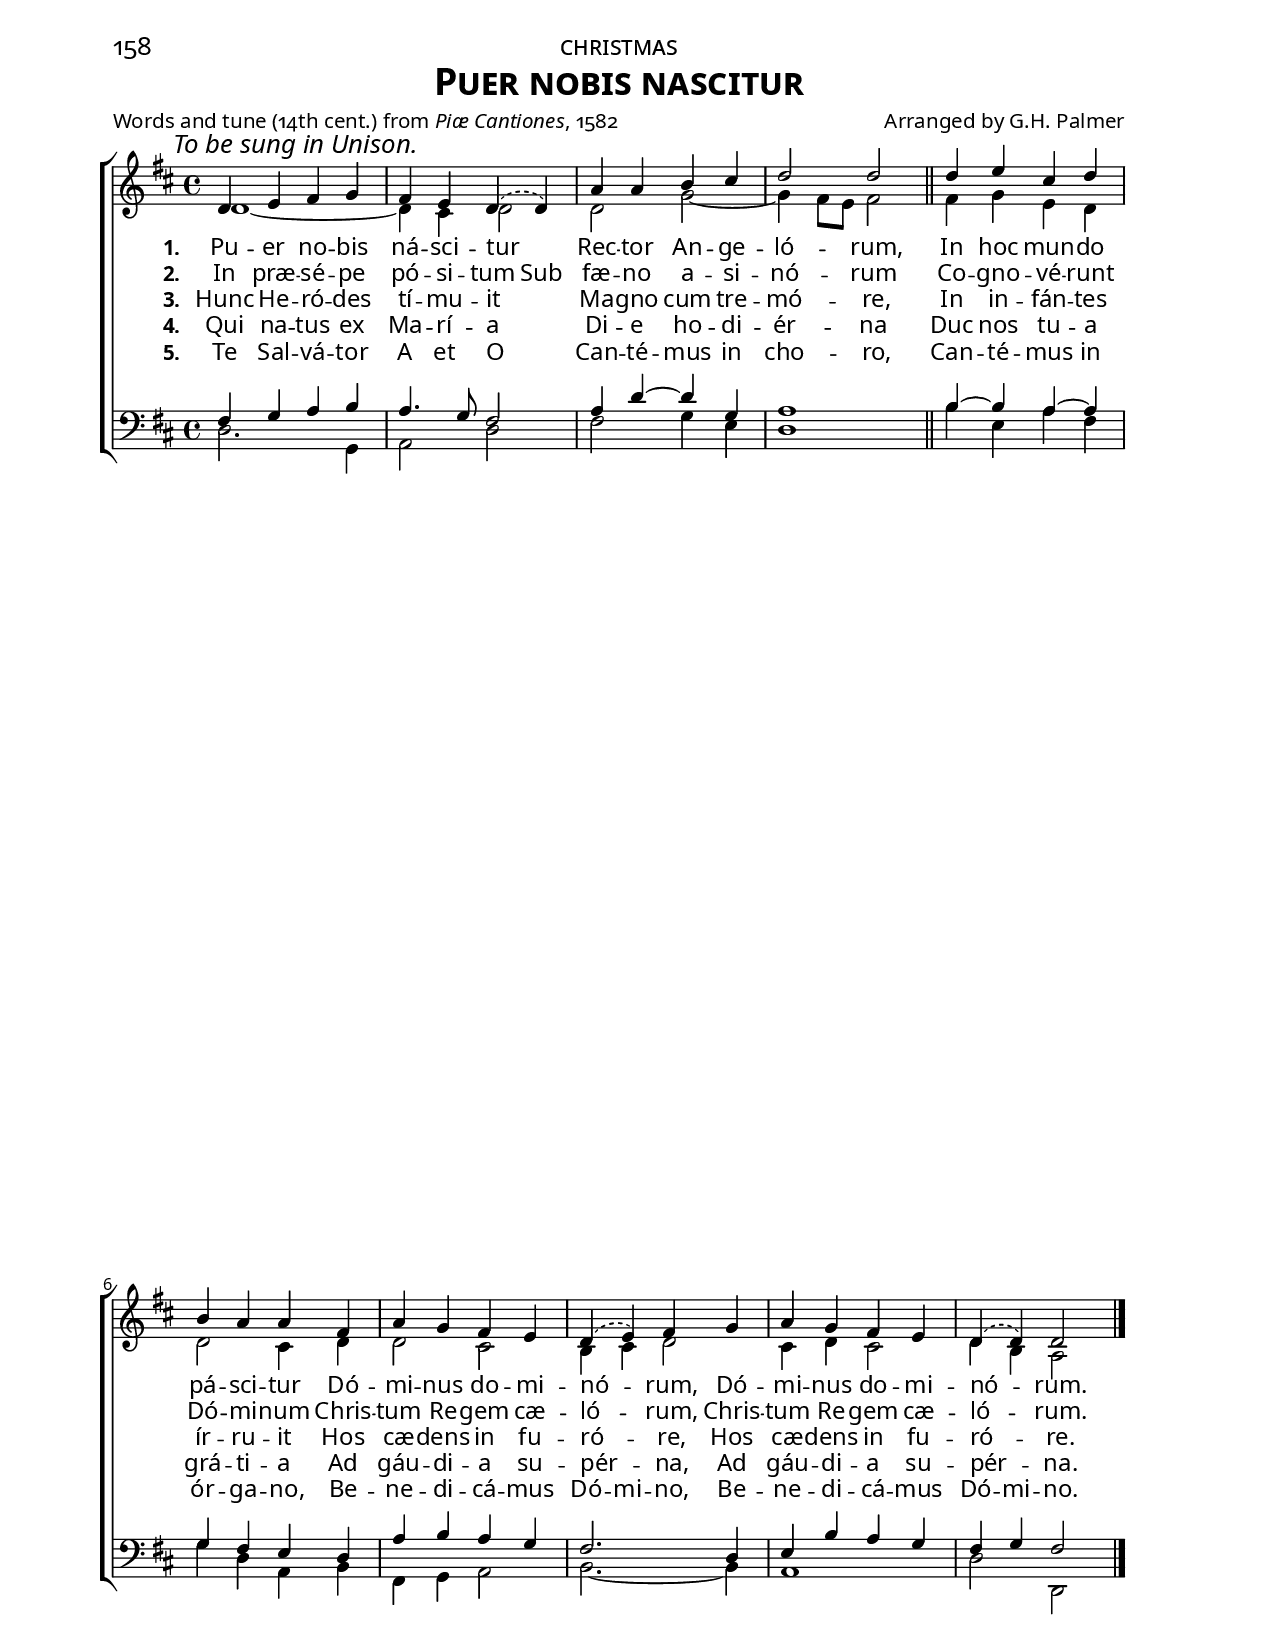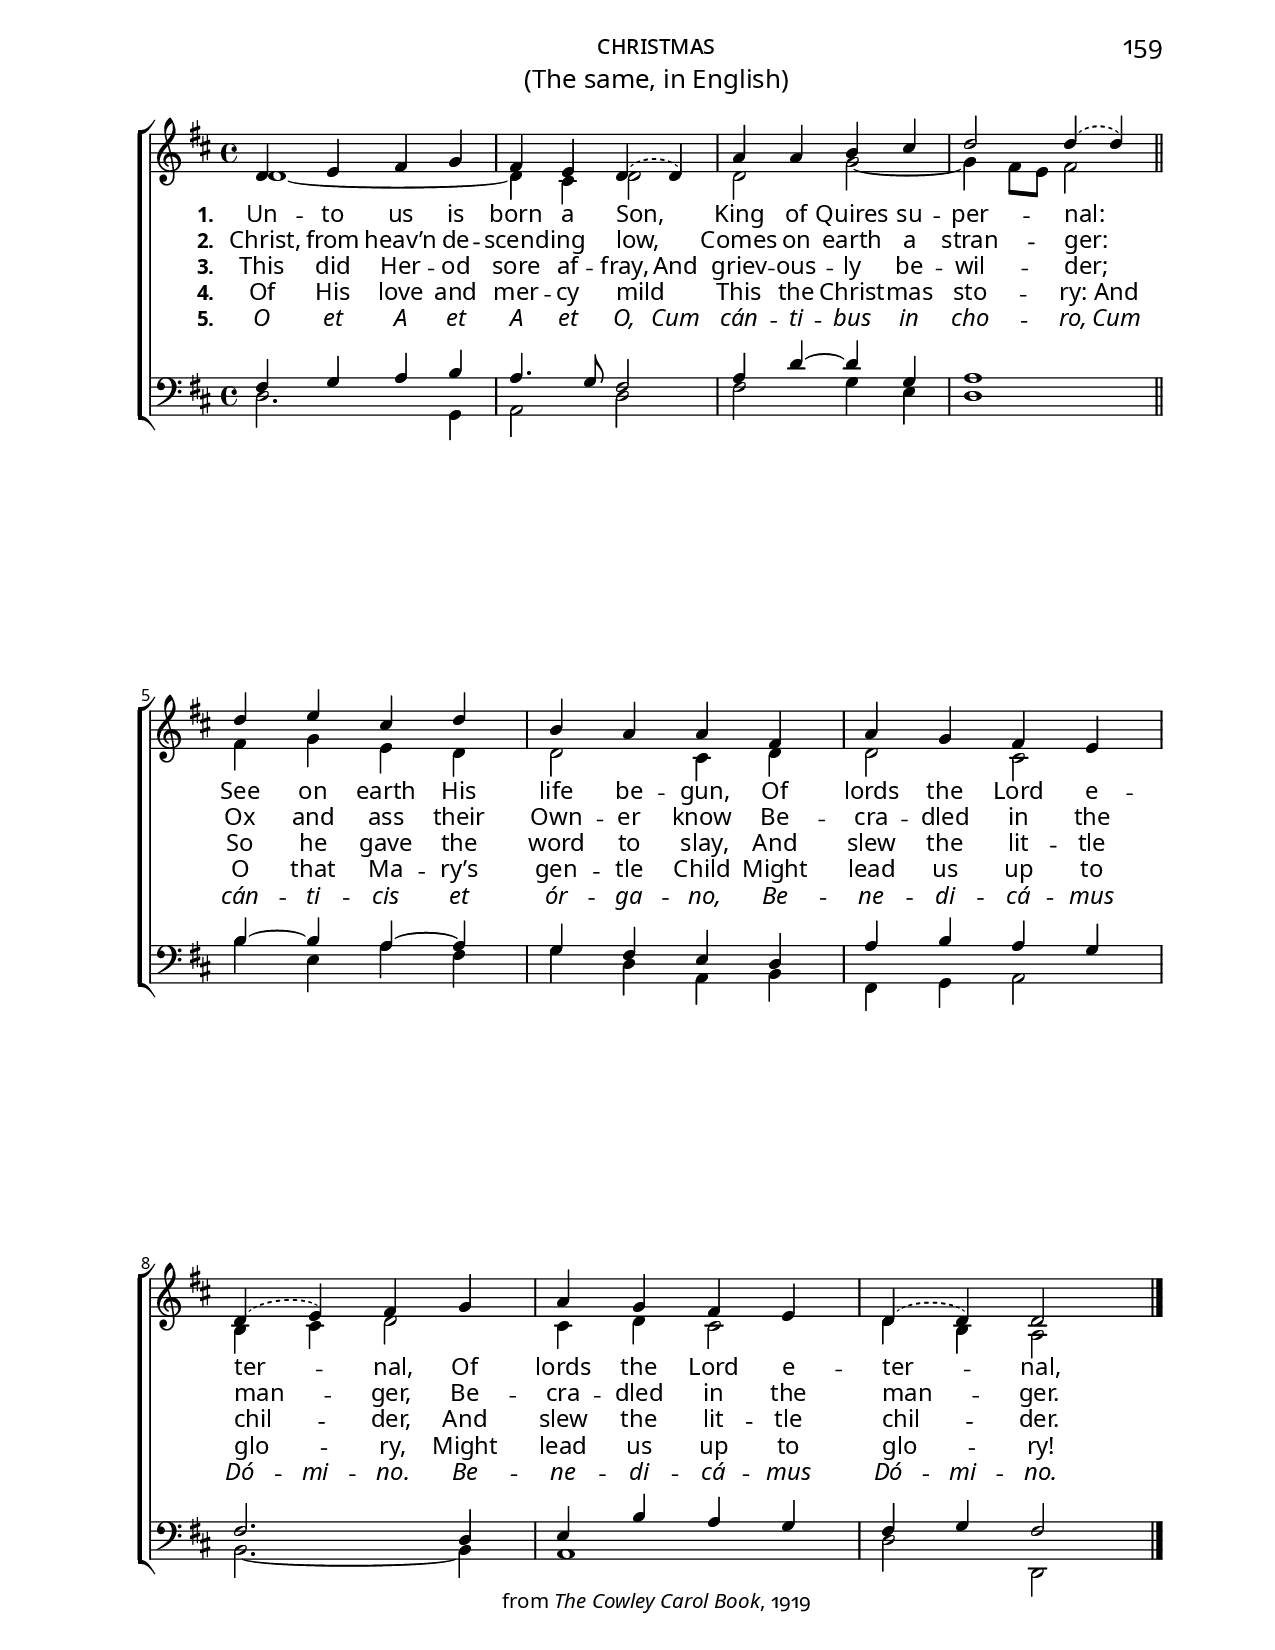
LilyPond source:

\version "2.14.2"
\include "util.ly"
\paper {
  print-all-headers = ##t
  paper-height = 11\in
  paper-width = 8.5\in
  indent = 0\in
  %system-system-spacing = #'((basic-distance . 10) (padding . 0))
  system-system-spacing =
    #'((basic-distance . 0)
       (minimum-distance . 0)
       (padding . -10)
       (stretchability . 100))
  score-markup-spacing =
    #'((basic-distance . 0)
       (minimum-distance . 0)
       (padding . 0)
       (stretchability . 75))
  markup-system-spacing = 
    #'((basic-distance . 0)
       (minimum-distance . 0)
       (padding . 0)
       (stretchability . 0))
  last-bottom-spacing = 
    #'((basic-distance . 0)
       (minimum-distance . 0)
       (padding . -0.5)
       (stretchability . 0))
  ragged-last-bottom = ##f
  ragged-bottom = ##f
  two-sided = ##t
  inner-margin = 1\in
  outer-margin = 0.75\in
  top-margin = 0.26\in
  bottom-margin = 0.25\in
  first-page-number = #158
  print-first-page-number = ##t
  headerLine = \markup{\override #'(font-name . "Garamond Premier Pro") \smallCapsOldStyle"christmas"}
  oddHeaderMarkup = \markup\fill-line{
     \override #'(font-name . "Garamond Premier Pro")\abs-fontsize #12.5
     \combine 
        \fill-line{"" \on-the-fly #print-page-number-check-first
        \oldStylePageNum""
        }
        \fill-line{\headerLine}
  }
  evenHeaderMarkup = \markup {
     \override #'(font-name . "Garamond Premier Pro")\abs-fontsize #12.5
     \combine
        \on-the-fly #print-page-number-check-first
        \oldStylePageNum""
        \fill-line{\headerLine}
  }
}
#(set-global-staff-size 18) \paper{ #(define fonts (make-pango-font-tree "Garamond Premier Pro" "Garamond Premier Pro" "Garamond Premier Pro" (/ 18 20))) }
global = {
  \key d \major
  \time 4/4
  \autoBeamOff
  \override DynamicLineSpanner #'staff-padding = #0.0
  \override DynamicLineSpanner #'Y-extent = #'(-1 . 1)
}

sopMusic = \relative c' {
  \once \override Score.RehearsalMark #'self-alignment-X = #LEFT
  \mark \markup\italic"To be sung in Unison."
  d4 e fis g |
  fis e \slurDashed d4( d) |
  a'4 a b cis |
  d2 d2 \bar "||"
  d4 e cis d |
  
  b a a fis |
  a g fis e |
  d( e) fis g |
  a g fis e |
  d4( d) d2 \bar "|."
}
sopWords = \lyricmode {
  
}

altoMusic = \relative c' {
  d1~|
  d4 cis d2 |
  d g~ |
  g4 fis8[ e] fis2 \bar "||"
  fis4 g e d |
  
  d2 cis4 d |
  d2 cis |
  b4 cis d2 |
  cis4 d cis2 |
  d4 b a2 \bar "|."
}
altoWords = \lyricmode {
  \set stanza = #"1. "
  Pu -- er no -- bis ná -- sci -- tur
  Rec -- tor An -- ge -- ló -- rum,
  In hoc mun -- do pá -- sci -- tur
  Dó -- mi -- nus do -- mi -- nó -- rum,
  Dó -- mi -- nus do -- mi -- nó -- rum.
}
altoWordsII = \lyricmode {
  \set stanza = #"2. "
  \set ignoreMelismata = ##t
  In præ -- sé -- pe pó -- si -- tum
  Sub fæ -- no
  \unset ignoreMelismata
  a -- si -- nó -- rum
  Co -- gno -- vé -- runt Dó -- mi -- num
  Chris -- tum Re -- gem cæ -- ló -- rum,
  Chris -- tum Re -- gem cæ -- ló -- rum.
}
altoWordsIII = \lyricmode {
  \set stanza = #"3. "
  Hunc He -- ró -- des tí -- mu -- it
  Ma -- gno cum tre -- mó -- re,
  In in -- fán -- tes ír -- ru -- it
  Hos cæ -- dens in fu -- ró -- re,
  Hos cæ -- dens in fu -- ró -- re.
}
altoWordsIV = \lyricmode {
  \set stanza = #"4. "
  Qui na -- tus ex Ma -- rí -- a
  Di -- e ho -- di -- ér -- na
  Duc nos tu -- a grá -- ti -- a
  Ad gáu -- di -- a su -- pér -- na,
  Ad gáu -- di -- a su -- pér -- na.
}
altoWordsV = \lyricmode {
  \set stanza = #"5. "
  Te Sal -- vá -- tor A et O
  Can -- té -- mus in cho -- ro,
  Can -- té -- mus in ór -- ga -- no,
  \set ignoreMelismata = ##t
  Be -- ne -- di -- cá -- mus Dó -- mi -- no,
  Be -- ne -- di -- cá -- mus Dó -- mi -- no.
}
altoWordsVI = \lyricmode {
  \set stanza = #"6. "
  \set ignoreMelismata = ##t
}
tenorMusic = \relative c' {
  fis,4 g a b |
  a4. g8 fis2 |
  a4 d~ d g, |
  a1 \bar "||"
  b4~b a~ a |
  
  g fis e d |
  a' b a g |
  fis2. d4 |
  e b' a g |
  fis g fis2 \bar "|."
}
tenorWords = \lyricmode {

}

bassMusic = \relative c {
  d2. g,4 |
  a2 d |
  fis g4 e |
  d1 \bar "||"
  b'4 e, a fis |
  
  g d a b |
  fis g a2 |
  b2.~ b4 |
  a1 |
  d2 d, \bar "|."
}
bassWords = \lyricmode {

}

pianoRH = \relative c' {
  
}
pianoLH = \relative c' {
  
}

\score {
  <<
   \new ChoirStaff <<
    \new Staff = women <<
      \new Voice = "sopranos" { \voiceOne << \global \sopMusic >> }
      \new Voice = "altos" { \voiceTwo << \global \altoMusic >> }
    >>
    \new Lyrics \with { alignAboveContext = #"women" \override VerticalAxisGroup #'nonstaff-relatedstaff-spacing = #'((basic-distance . 1))} \lyricsto "sopranos" \sopWords
    \new Lyrics = "altosVI"  \with { alignBelowContext = #"women" } \lyricsto "sopranos" \altoWordsVI
    \new Lyrics = "altosV"  \with { alignBelowContext = #"women" } \lyricsto "sopranos" \altoWordsV
    \new Lyrics = "altosIV"  \with { alignBelowContext = #"women" } \lyricsto "sopranos" \altoWordsIV
    \new Lyrics = "altosIII"  \with { alignBelowContext = #"women" } \lyricsto "sopranos" \altoWordsIII
    \new Lyrics = "altosII"  \with { alignBelowContext = #"women" } \lyricsto "sopranos" \altoWordsII
    \new Lyrics = "altos"  \with { alignBelowContext = #"women" } \lyricsto "sopranos" \altoWords
   \new Staff = men <<
      \clef bass
      \new Voice = "tenors" { \voiceOne << \global \tenorMusic >> }
      \new Voice = "basses" { \voiceTwo << \global \bassMusic >> }
    >>
    \new Lyrics \with { alignAboveContext = #"men" \override VerticalAxisGroup #'nonstaff-relatedstaff-spacing = #'((basic-distance . 1)) } \lyricsto "tenors" \tenorWords
    \new Lyrics \with { alignBelowContext = #"men" \override VerticalAxisGroup #'nonstaff-relatedstaff-spacing = #'((basic-distance . 1)) } \lyricsto "basses" \bassWords
  >>
%    \new PianoStaff << \new Staff { \new Voice { \pianoRH } } \new Staff { \clef "bass" \pianoLH } >>
  >>
  \layout {
  \context {
    \Lyrics
    \override LyricText #'font-size = #1.3
  }
%6.14 \context {\Lyrics\override LyricText #'font-size = #0.9 }
    \context {
      \Score
      %\override SpacingSpanner #'base-shortest-duration = #(ly:make-moment 1 8)
      %\override SpacingSpanner #'common-shortest-duration = #(ly:make-moment 1 4)
    }
    \context {
      % Remove all empty staves
      % \Staff \RemoveEmptyStaves \override VerticalAxisGroup #'remove-first = ##t
    }
    \context {
      \Lyrics
      \override LyricText #'X-offset = #center-on-word
    }
  }
  \header {
    title = \markup{\override #'(font-name . "Garamond Premier Pro Semibold"){ \abs-fontsize #18 \smallCapsOldStyle"Puer nobis nascitur"}}
    poet = \markup\concat{\oldStyleNum"Words and tune (14th cent.) from " \italic"Piæ Cantiones" \oldStyleNum", 1582"}
    composer = \markup\oldStyleNum"Arranged by G.H. Palmer"
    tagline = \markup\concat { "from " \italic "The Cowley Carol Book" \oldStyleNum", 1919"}
  }
}












global = {
  \key d \major
  \time 4/4
  \autoBeamOff
  \override DynamicLineSpanner #'staff-padding = #0.0
  \override DynamicLineSpanner #'Y-extent = #'(-1 . 1)
}

sopMusic = \relative c' {
  d4 e fis g |
  fis e \slurDashed d4( d) |
  a'4 a b cis |
  d2 d4( d) \bar "||"
  d4 e cis d |
  
  b a a fis |
  a g fis e |
  d( e) fis g |
  a g fis e |
  d4( d) d2 \bar "|."
}
sopWords = \lyricmode {
  
}

altoMusic = \relative c' {
  d1~|
  d4 cis d2 |
  d g~ |
  g4 fis8[ e] fis2 \bar "||"
  fis4 g e d |
  
  d2 cis4 d |
  d2 cis |
  b4 cis d2 |
  cis4 d cis2 |
  d4 b a2 \bar "|."
}
altoWords = \lyricmode {
  \set stanza = #"1. "
  \set ignoreMelismata = ##t
  Un -- to us is born a Son, _
  King of Quires su -- per -- nal: _
  \unset ignoreMelismata
  See on earth His life be -- gun,
  Of lords the Lord e -- ter -- nal,
  Of lords the Lord e -- ter -- nal,
}
altoWordsII = \lyricmode {
  \set stanza = #"2. "
  Christ, from heav’n de -- scend -- ing low,
  Comes on earth a stran -- ger:
  Ox and ass their Own -- er know
  Be -- cra -- dled in the man -- ger,
  Be -- cra -- dled in the man -- ger.

}
altoWordsIII = \lyricmode {
  \set stanza = #"3. "
  \set ignoreMelismata = ##t
  This did Her -- od sore af -- fray,
  \unset ignoreMelismata
  And griev -- ous -- ly be -- wil -- der;
  So he gave the word to slay,
  And slew the lit -- tle chil -- der,
  And slew the lit -- tle chil -- der.
}
altoWordsIV = \lyricmode {
  \set stanza = #"4. "
  Of His love and mer -- cy mild
  \set ignoreMelismata = ##t
  This the Christ -- mas sto -- ry:
  \unset ignoreMelismata
  And O that Ma -- ry’s gen -- tle Child
  Might lead us up to glo -- ry,
  Might lead us up to glo -- ry!
  
}
altoWordsV = \lyricmode {
  \set stanza = #"5. "
  \set ignoreMelismata = ##t
  \markup\italic O \markup\italic et \markup\italic A \markup\italic et \markup\italic A \markup\italic et \markup\italic O,
  \markup\italic Cum \markup\italic cán -- \markup\italic ti -- \markup\italic bus \markup\italic in \markup\italic cho -- \markup\italic ro,
  \markup\italic Cum \markup\italic cán -- \markup\italic ti -- \markup\italic cis \markup\italic et \markup\italic ór -- \markup\italic ga -- \markup\italic no,
  \markup\italic Be -- \markup\italic ne -- \markup\italic di -- \markup\italic cá -- \markup\italic mus \markup\italic Dó -- \markup\italic mi -- \markup\italic no.
  \markup\italic Be -- \markup\italic ne -- \markup\italic di -- \markup\italic cá -- \markup\italic mus \markup\italic Dó -- \markup\italic mi -- \markup\italic no.
}
altoWordsVI = \lyricmode {
  \set stanza = #"6. "
  \set ignoreMelismata = ##t
}
tenorMusic = \relative c' {
  fis,4 g a b |
  a4. g8 fis2 |
  a4 d~ d g, |
  a1 \bar "||"
  b4~b a~ a |
  
  g fis e d |
  a' b a g |
  fis2. d4 |
  e b' a g |
  fis g fis2 \bar "|."
}
tenorWords = \lyricmode {

}

bassMusic = \relative c {
  d2. g,4 |
  a2 d |
  fis g4 e |
  d1 \bar "||"
  b'4 e, a fis |
  
  g d a b |
  fis g a2 |
  b2.~ b4 |
  a1 |
  d2 d, \bar "|."
}
bassWords = \lyricmode {

}

pianoRH = \relative c' {
  
}
pianoLH = \relative c' {
  
}

\score {
  <<
   \new ChoirStaff <<
    \new Staff = women <<
      \new Voice = "sopranos" { \voiceOne << \global \sopMusic >> }
      \new Voice = "altos" { \voiceTwo << \global \altoMusic >> }
    >>
    \new Lyrics \with { alignAboveContext = #"women" \override VerticalAxisGroup #'nonstaff-relatedstaff-spacing = #'((basic-distance . 1))} \lyricsto "sopranos" \sopWords
    \new Lyrics = "altosVI"  \with { alignBelowContext = #"women" } \lyricsto "sopranos" \altoWordsVI
    \new Lyrics = "altosV"  \with { alignBelowContext = #"women" } \lyricsto "sopranos" \altoWordsV
    \new Lyrics = "altosIV"  \with { alignBelowContext = #"women" } \lyricsto "sopranos" \altoWordsIV
    \new Lyrics = "altosIII"  \with { alignBelowContext = #"women" } \lyricsto "sopranos" \altoWordsIII
    \new Lyrics = "altosII"  \with { alignBelowContext = #"women" } \lyricsto "sopranos" \altoWordsII
    \new Lyrics = "altos"  \with { alignBelowContext = #"women" } \lyricsto "sopranos" \altoWords
   \new Staff = men <<
      \clef bass
      \new Voice = "tenors" { \voiceOne << \global \tenorMusic >> }
      \new Voice = "basses" { \voiceTwo << \global \bassMusic >> }
    >>
    \new Lyrics \with { alignAboveContext = #"men" \override VerticalAxisGroup #'nonstaff-relatedstaff-spacing = #'((basic-distance . 1)) } \lyricsto "tenors" \tenorWords
    \new Lyrics \with { alignBelowContext = #"men" \override VerticalAxisGroup #'nonstaff-relatedstaff-spacing = #'((basic-distance . 1)) } \lyricsto "basses" \bassWords
  >>
%    \new PianoStaff << \new Staff { \new Voice { \pianoRH } } \new Staff { \clef "bass" \pianoLH } >>
  >>
  \layout {
  \context {
    \Lyrics
    \override LyricText #'font-size = #1.3
  }
%6.14 \context {\Lyrics\override LyricText #'font-size = #0.9 }
    #(define fonts (make-pango-font-tree "Garamond Premier Pro" "Garamond Premier Pro" "Garamond Premier Pro" (/ 18 20)))
    \context {
      \Score
      %\override SpacingSpanner #'base-shortest-duration = #(ly:make-moment 1 8)
      %\override SpacingSpanner #'common-shortest-duration = #(ly:make-moment 1 4)
    }
    \context {
      % Remove all empty staves
      % \Staff \RemoveEmptyStaves \override VerticalAxisGroup #'remove-first = ##t
    }
    \context {
      \Lyrics
      \override LyricText #'X-offset = #center-on-word
    }
  }
  \header {
    %title = \markup{\override #'(font-name . "Garamond Premier Pro Semibold"){ \abs-fontsize #18 \smallCapsOldStyle"Unto us is born a Son"}}
    subtitle = \markup{\override #'(font-name . "Garamond Premier Pro"){ \abs-fontsize #12.5 "(The same, in English)"}}
    %poet = \markup{\oldStyleNum"Words and tune (14th cent.) from" \italic"Piæ Cantiones," 1582}
    %composer = \markup\oldStyleNum"Arranged by G.H. Palmer"
  }
}
\header{    tagline = \markup\concat { "from " \italic "The Cowley Carol Book" \oldStyleNum", 1919"}}

